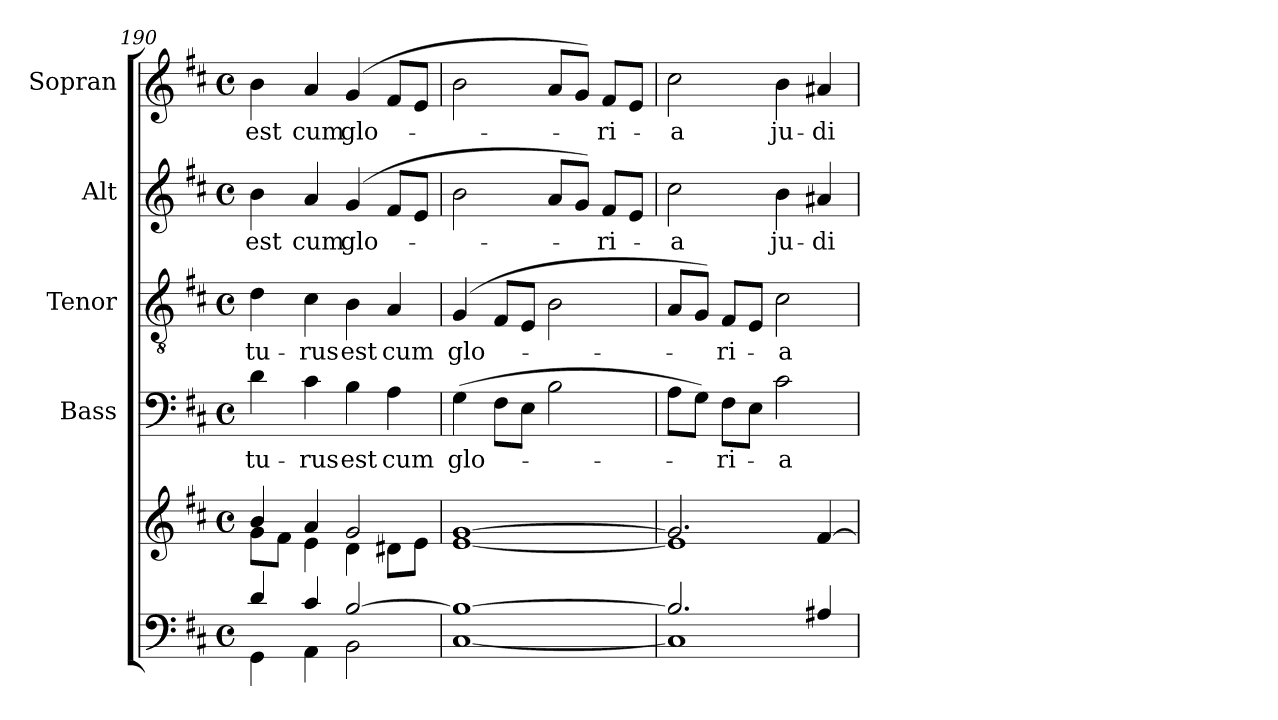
**kern	**kern	**kern	**text	**kern	**text	**kern	**text	**kern	**text
*part5	*part5	*part4	*part4	*part3	*part3	*part2	*part2	*part1	*part1
*staff6	*staff5	*staff4	*staff4	*staff3	*staff3	*staff2	*staff2	*staff1	*staff1
*	*	*I"Bass	*	*I"Tenor	*	*I"Alt	*	*I"Sopran	*
*	*	*I'B.	*	*I'T.	*	*I'A.	*	*I'S.	*
*clefF4	*clefG2	*clefF4	*	*clefGv2	*	*clefG2	*	*clefG2	*
*k[f#c#]	*k[f#c#]	*k[f#c#]	*	*k[f#c#]	*	*k[f#c#]	*	*k[f#c#]	*
*D:	*D:	*D:	*	*D:	*	*D:	*	*D:	*
*M4/4	*M4/4	*M4/4	*	*M4/4	*	*M4/4	*	*M4/4	*
*met(c)	*met(c)	*met(c)	*	*met(c)	*	*met(c)	*	*met(c)	*
=190	=190	=190	=190	=190	=190	=190	=190	=190	=190
*^	*^	*	*	*	*	*	*	*	*
!	!	!	!	!	!LO:LY:b	!	!LO:LY:b	!	!LO:LY:b	!	!LO:LY:b
4d/	4GG\	4b/	8g\L	4d\	-tu-	4d\	-tu-	4b\	est	4b\	est
.	.	.	8f#\J	.	.	.	.	.	.	.	.
!	!	!	!	!	!LO:LY:b	!	!LO:LY:b	!	!LO:LY:b	!	!LO:LY:b
4c#/	4AA\	4a/	4e\	4c#\	-rus	4c#\	-rus	4a/	cum	4a/	cum
!	!	!	!	!	!LO:LY:b	!	!LO:LY:b	!	!LO:LY:b	!	!LO:LY:b
[>2B/	2BB\	2g/	4d\	4B\	est	4B\	est	(4g/	glo-	(4g/	glo-
!	!	!	!	!	!LO:LY:b	!	!LO:LY:b	!	!	!	!
.	.	.	8d#X\L	4A\	cum	4A/	cum	8f#/L	.	8f#/L	.
.	.	.	8e\J	.	.	.	.	8e/J	.	8e/J	.
=191	=191	=191	=191	=191	=191	=191	=191	=191	=191	=191	=191
!	!	!	!	!	!LO:LY:b	!	!LO:LY:b	!	!	!	!
1B_	[<1C#	[>1g	[<1e	(>4G\	glo-	(4G/	glo-	2b\	.	2b\	.
.	.	.	.	8F#\L	.	8F#/L	.	.	.	.	.
.	.	.	.	8E\J	.	8E/J	.	.	.	.	.
.	.	.	.	2B\	.	2B\	.	8a/L	.	8a/L	.
.	.	.	.	.	.	.	.	8g/J)	.	8g/J)	.
!	!	!	!	!	!	!	!	!	!LO:LY:b	!	!LO:LY:b
.	.	.	.	.	.	.	.	8f#/L	-ri-	8f#/L	-ri-
.	.	.	.	.	.	.	.	8e/J	.	8e/J	.
=192	=192	=192	=192	=192	=192	=192	=192	=192	=192	=192	=192
!	!	!	!	!	!	!	!	!	!LO:LY:b	!	!LO:LY:b
2.B/]	1C#]	2.g/]	1e]	8A\L	.	8A/L	.	2cc#\	-a	2cc#\	-a
.	.	.	.	8G\J)	.	8G/J)	.	.	.	.	.
!	!	!	!	!	!LO:LY:b	!	!LO:LY:b	!	!	!	!
.	.	.	.	8F#\L	-ri-	8F#/L	-ri-	.	.	.	.
.	.	.	.	8E\J	.	8E/J	.	.	.	.	.
!	!	!	!	!	!LO:LY:b	!	!LO:LY:b	!	!LO:LY:b	!	!LO:LY:b
.	.	.	.	2c#\	-a	2c#\	-a	4b\	ju-	4b\	ju-
!	!	!	!	!	!	!	!	!	!LO:LY:b	!	!LO:LY:b
4A#X/	.	[>4f#/	.	.	.	.	.	4a#X/	-di-	4a#X/	-di-
*v	*v	*	*	*	*	*	*	*	*	*	*
*	*v	*v	*	*	*	*	*	*	*	*
=	=	=	=	=	=	=	=	=	=
*-	*-	*-	*-	*-	*-	*-	*-	*-	*-
